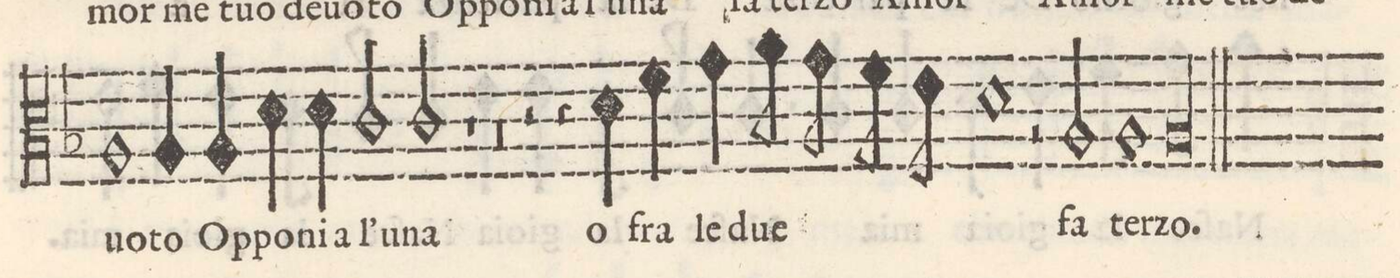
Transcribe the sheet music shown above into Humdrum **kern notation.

**kern	**text
*I"SESTO	*
*clefC3	*
*k[b-]	*
*met(c)	*
*M4/4	*
1A	-vo-
=125-	=125-
4A/	-to
4A/	Op-
4d\	-po-
4d\	-ni a
=126-	=126-
2c/	l'u-
2c/	-na
=127-	=127-
1r	.
=128-	=128-
0r	.
=129-	=129-
=130-	=130-
2r	.
4r	.
4d\	o
=131-	=131-
4f\	fra
4g\	le
8a\	due
8g\	.
8f\	.
8e\	.
=132-	=132-
1d	.
=133-	=133-
2r	.
2A/	fa
=134-	=134-
1A	ter-
=135-	=135-
00A	-zo
=136-	=136-
=137-	=137-
=138-	=138-
=-	=-
*-	*-
